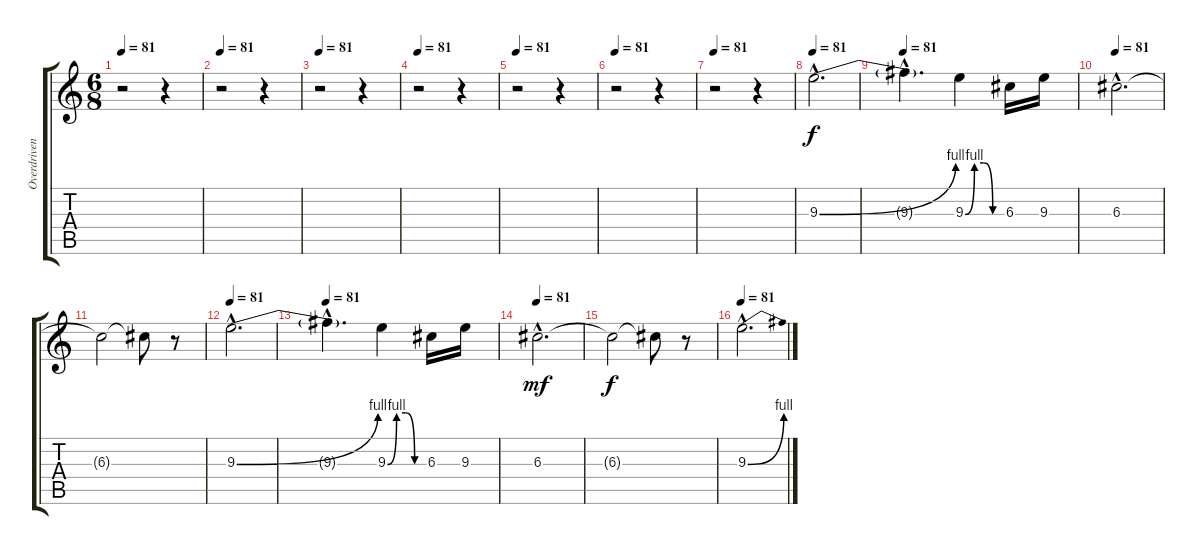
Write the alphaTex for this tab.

\track ("Overdriven Guitar 1" "Overdriven") {instrument overdrivenguitar}
\staff {score tabs}
\tuning (E4 B3 G3 D3 A2 E2) {hide}
\ts (6 8)
\tempo 81
\clef g2
\ks c
r.2{dy f} r.4 |
\tempo 81
r.2 r.4 |
\tempo 81
r.2 r.4 |
\tempo 81
r.2 r.4 |
\tempo 81
r.2 r.4 |
\tempo 81
r.2 r.4 |
\tempo 81
r.2 r.4 |
\tempo 81
9.3{be (bend 0 0 60 4) hac}.2{d volume 16} |
\tempo 81
9.3{hac t}.4{d} 9.3{be (custom 0 0 15 4 30 4 45 0 60 0)}.4 6.3.16 9.3.16 |
\tempo 81
6.3{hac}.2{d} |
6.3{t}.2 6.3{t}.8 r.8 |
\tempo 81
9.3{be (bend 0 0 60 4) hac}.2{d} |
\tempo 81
9.3{hac t}.4{d} 9.3{be (custom 0 0 15 4 30 4 45 0 60 0)}.4 6.3.16 9.3.16 |
\tempo 81
6.3{hac}.2{d dy mf} |
6.3{t}.2{dy f} 6.3{t}.8 r.8 |
\tempo 81
9.3{be (bend 0 0 60 4) hac}.2{d}
